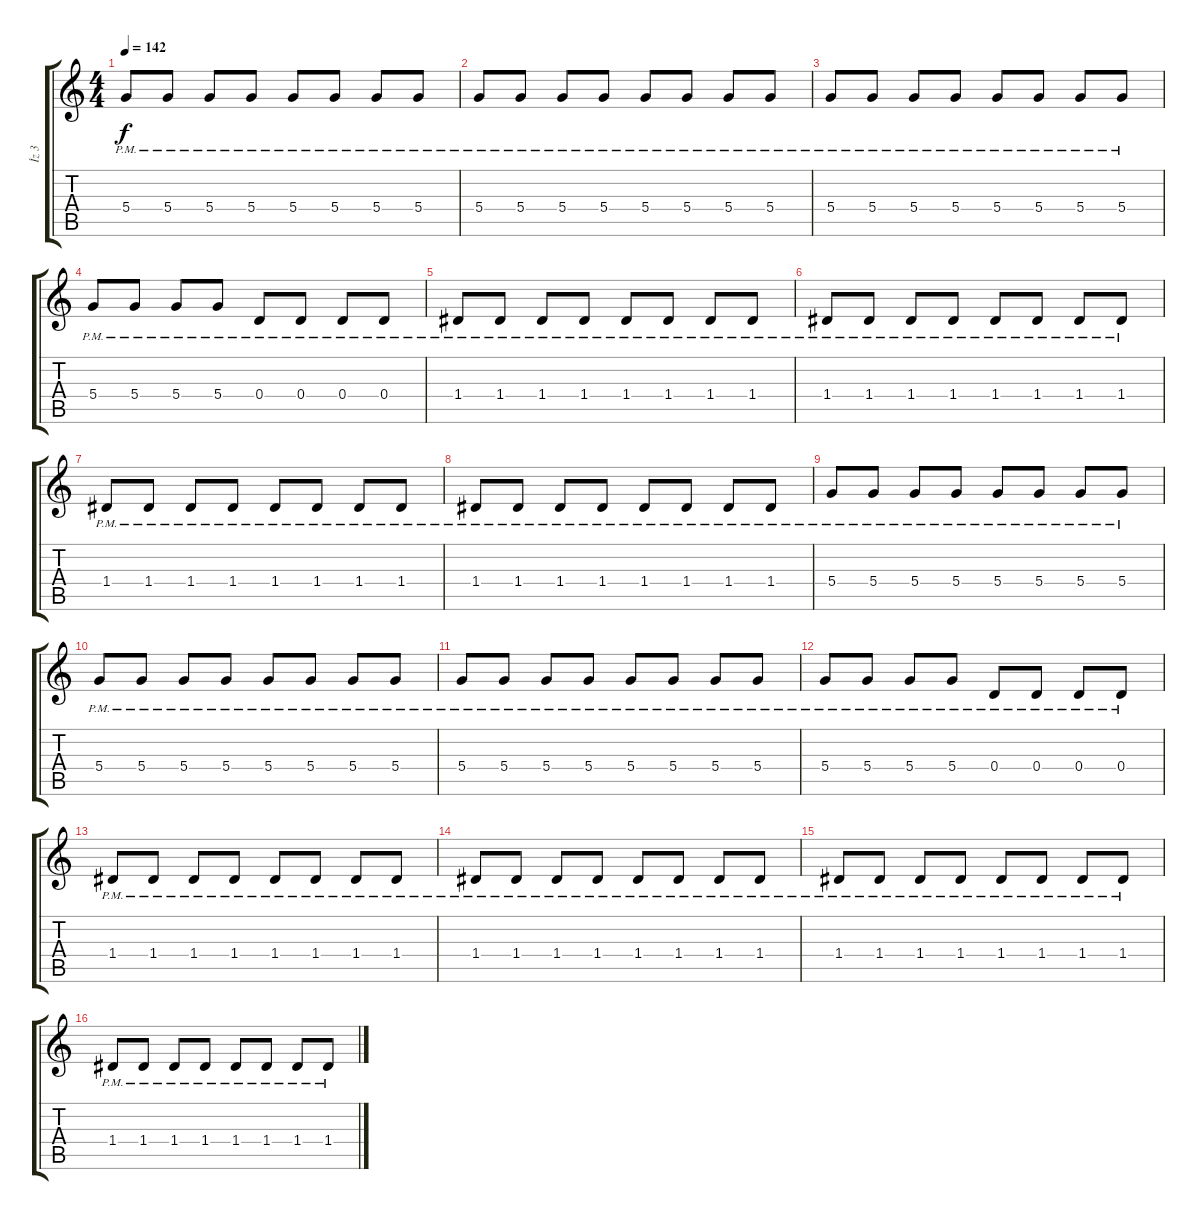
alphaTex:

\track ("İz 3" "İz 3") {instrument acousticguitarnylon}
\staff {score tabs}
\tuning (E4 B3 G3 D3 A2 E2) {hide}
\ts (4 4)
\tempo 142
\clef g2
\ks c
5.4{pm}.8{dy f} 5.4{pm}.8 5.4{pm}.8 5.4{pm}.8 5.4{pm}.8 5.4{pm}.8 5.4{pm}.8 5.4{pm}.8 |
5.4{pm}.8 5.4{pm}.8 5.4{pm}.8 5.4{pm}.8 5.4{pm}.8 5.4{pm}.8 5.4{pm}.8 5.4{pm}.8 |
5.4{pm}.8 5.4{pm}.8 5.4{pm}.8 5.4{pm}.8 5.4{pm}.8 5.4{pm}.8 5.4{pm}.8 5.4{pm}.8 |
5.4{pm}.8 5.4{pm}.8 5.4{pm}.8 5.4{pm}.8 0.4{pm}.8 0.4{pm}.8 0.4{pm}.8 0.4{pm}.8 |
1.4{pm}.8 1.4{pm}.8 1.4{pm}.8 1.4{pm}.8 1.4{pm}.8 1.4{pm}.8 1.4{pm}.8 1.4{pm}.8 |
1.4{pm}.8 1.4{pm}.8 1.4{pm}.8 1.4{pm}.8 1.4{pm}.8 1.4{pm}.8 1.4{pm}.8 1.4{pm}.8 |
1.4{pm}.8 1.4{pm}.8 1.4{pm}.8 1.4{pm}.8 1.4{pm}.8 1.4{pm}.8 1.4{pm}.8 1.4{pm}.8 |
1.4{pm}.8 1.4{pm}.8 1.4{pm}.8 1.4{pm}.8 1.4{pm}.8 1.4{pm}.8 1.4{pm}.8 1.4{pm}.8 |
5.4{pm}.8 5.4{pm}.8 5.4{pm}.8 5.4{pm}.8 5.4{pm}.8 5.4{pm}.8 5.4{pm}.8 5.4{pm}.8 |
5.4{pm}.8 5.4{pm}.8 5.4{pm}.8 5.4{pm}.8 5.4{pm}.8 5.4{pm}.8 5.4{pm}.8 5.4{pm}.8 |
5.4{pm}.8 5.4{pm}.8 5.4{pm}.8 5.4{pm}.8 5.4{pm}.8 5.4{pm}.8 5.4{pm}.8 5.4{pm}.8 |
5.4{pm}.8 5.4{pm}.8 5.4{pm}.8 5.4{pm}.8 0.4{pm}.8 0.4{pm}.8 0.4{pm}.8 0.4{pm}.8 |
1.4{pm}.8 1.4{pm}.8 1.4{pm}.8 1.4{pm}.8 1.4{pm}.8 1.4{pm}.8 1.4{pm}.8 1.4{pm}.8 |
1.4{pm}.8 1.4{pm}.8 1.4{pm}.8 1.4{pm}.8 1.4{pm}.8 1.4{pm}.8 1.4{pm}.8 1.4{pm}.8 |
1.4{pm}.8 1.4{pm}.8 1.4{pm}.8 1.4{pm}.8 1.4{pm}.8 1.4{pm}.8 1.4{pm}.8 1.4{pm}.8 |
1.4{pm}.8 1.4{pm}.8 1.4{pm}.8 1.4{pm}.8 1.4{pm}.8 1.4{pm}.8 1.4{pm}.8 1.4{pm}.8
